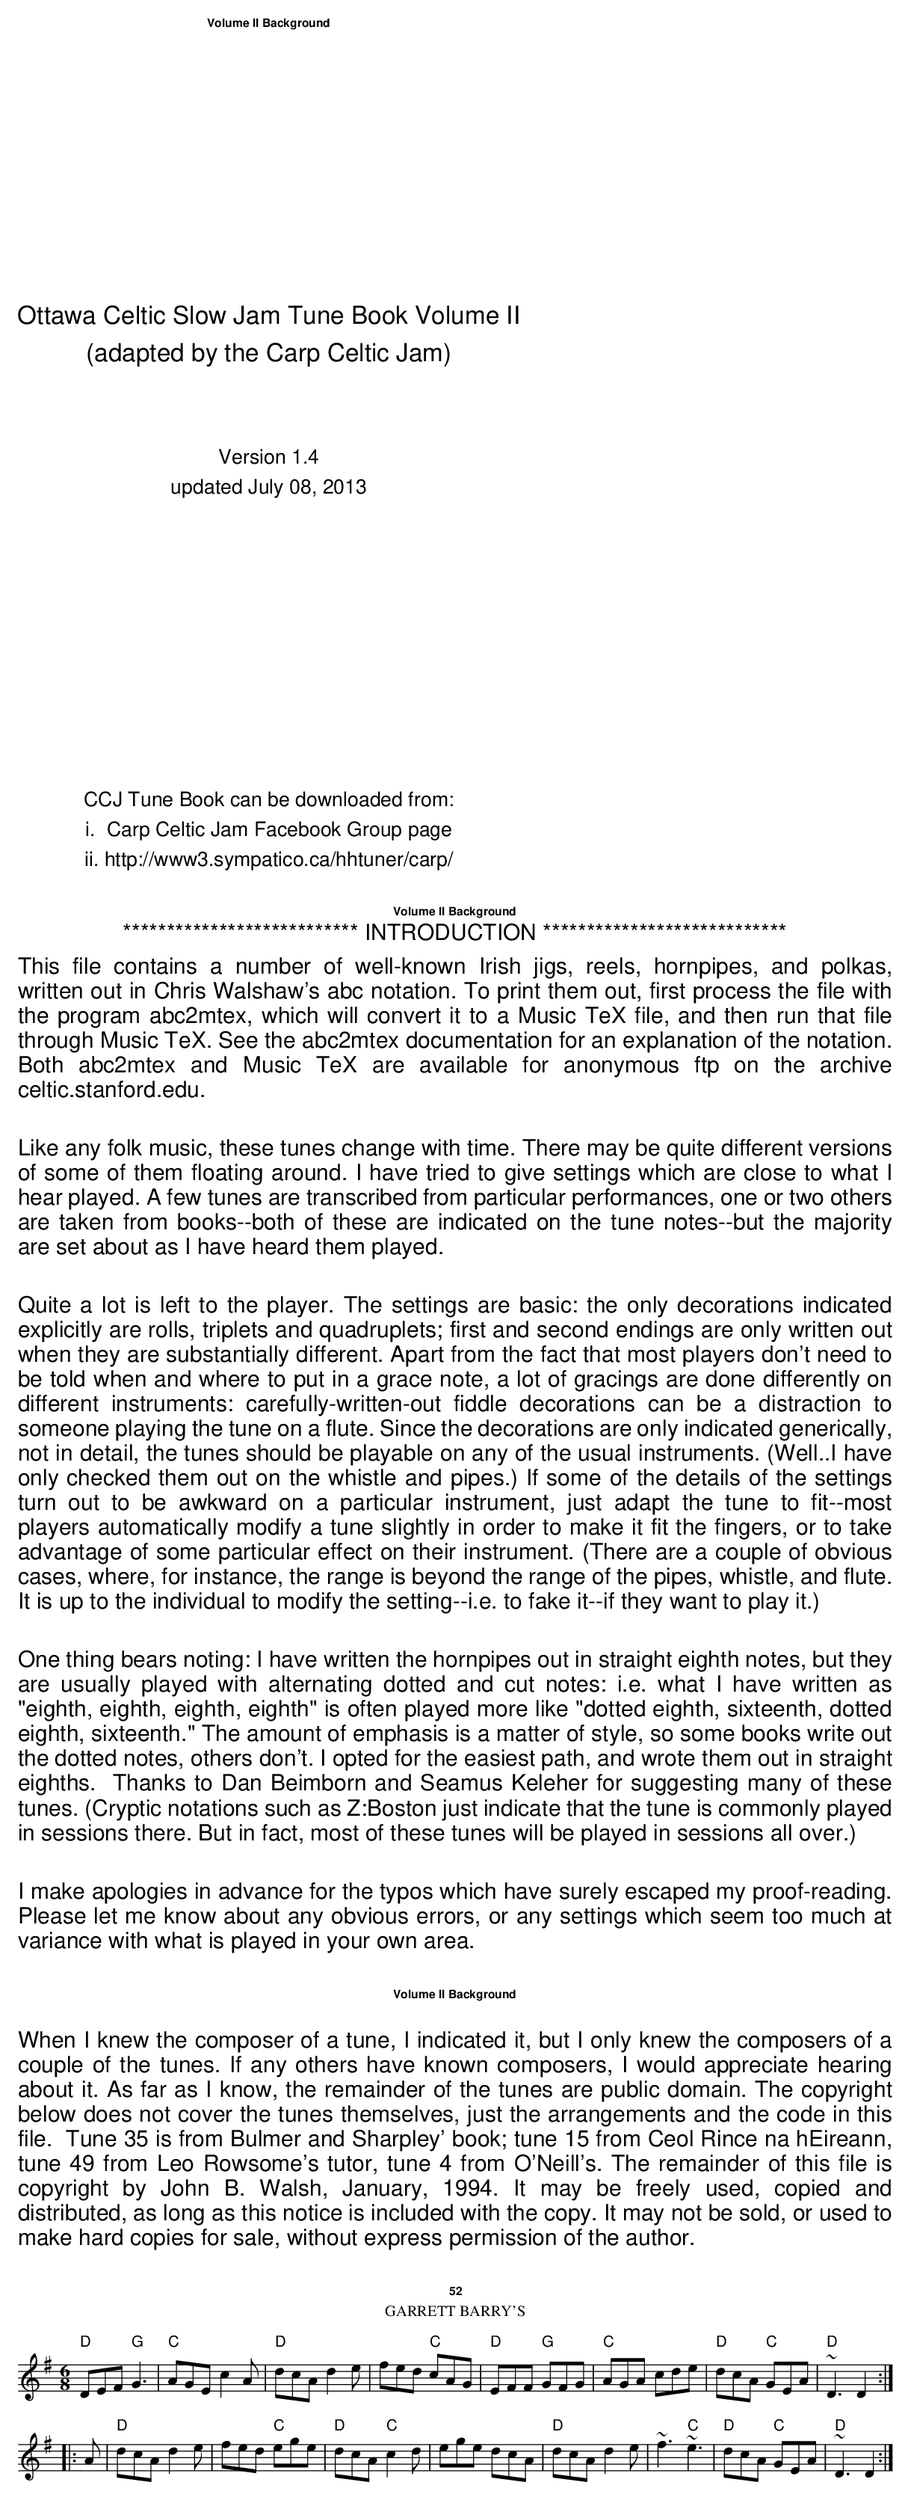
X:1
T:Garrett Barry's
M:6/8
L:1/8
K:Dmix
"D"DEF "G"G3|"C"AGE c2A|"D"dcA d2e|fed "C"cAG|\
"D"EFF "G"GFG|"C"AGA cde|"D"dcA "C"GEA|"D"~D3 D2::
A|"D"dcA d2 e|fed "C"ege|"D"dcA "C"c2 d|ege dcA|\
"D"dcA d2 e|~f3 "C"~e3|"D"dcA "C"GEA|"D"~D3 D2:|
